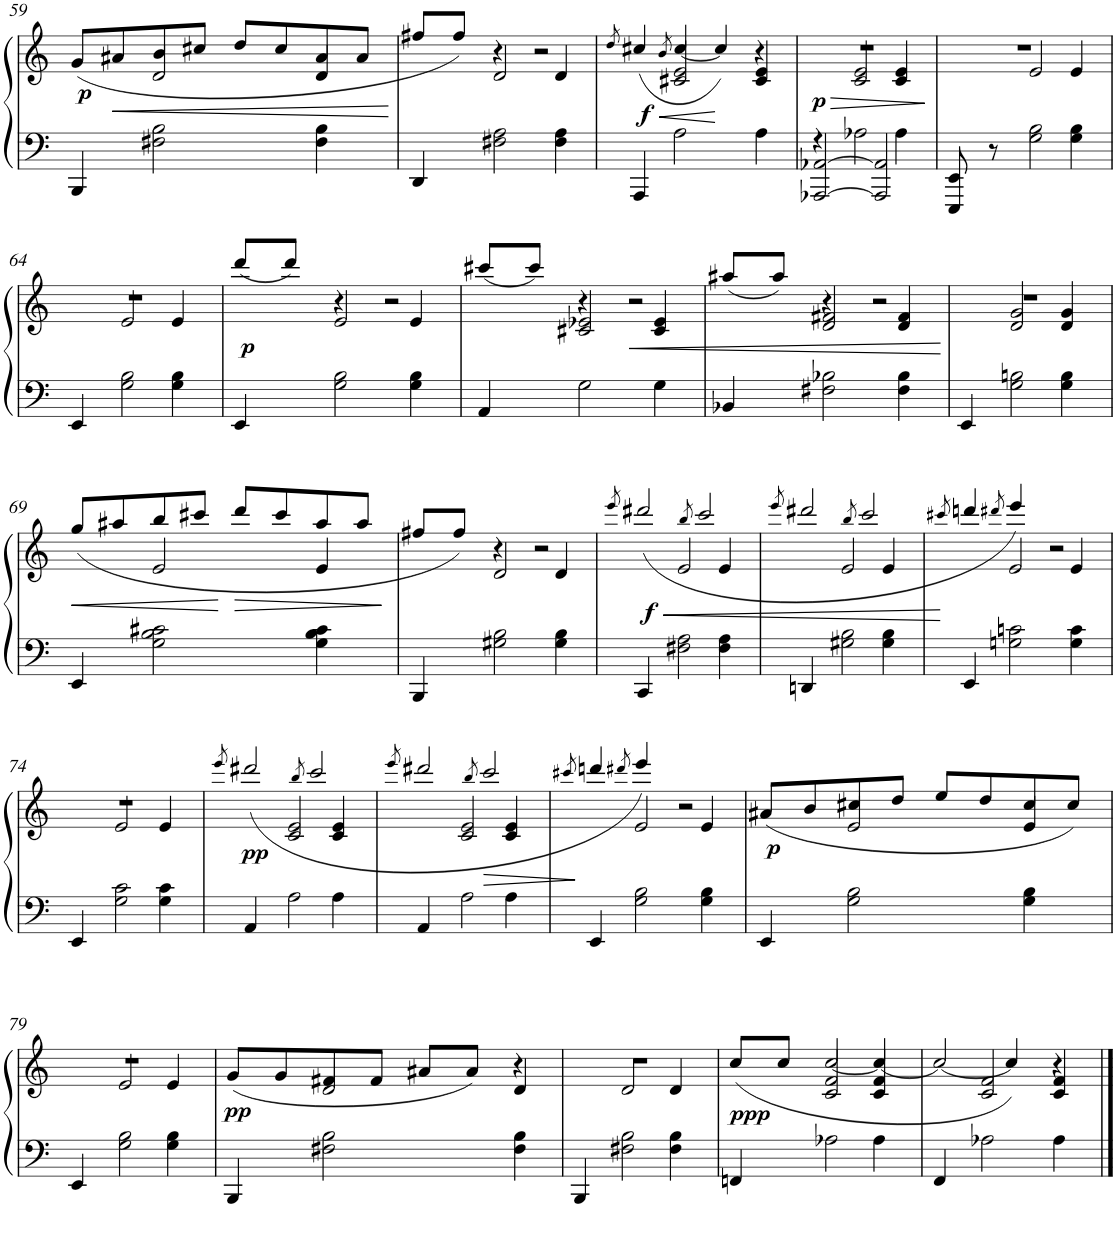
**kern	**kern	**dynam
*part1	*part1	*part1
*staff2	*staff1	*staff1/2
*I"Piano	*	*
*I'Pno.	*	*
!!LO:PB:g=z
*clefF4	*clefG2	*
*k[]	*k[]	*
*M4/4	*M4/4	*
*met(c)	*met(c)	*
=59	=59	=59
*^	*^	*
*	*^	*	*	*
!	!	!	!	!	!LO:DY:b
4BBB/	4ryy	8ryy	(8g/L	4ryy	p
!	!	!	!	!	!LO:HP:b
.	.	8ryy	8a#X/	.	<
2.ryy	2F#X\ 2B\	4ryy	8b/	2d/	.
.	.	.	8cc#X/J	.	.
.	.	2ryy	8dd/L	.	.
.	.	.	8cc#/	.	.
.	4F#\ 4B\	.	8a#/	4d/	.
.	.	.	8a#/J	.	.
*v	*v	*v	*	*	*
*	*v	*v	*
.	.	[
=60	=60	=60
*^	*^	*
*	*^	*	*	*
4DD/	4ryy	8ryy	8ff#X/L	4ryy	.
.	.	8ryy	8ff#/J)	.	.
2.ryy	2F#X\ 2A\	4ryy	4r	2d/	.
.	.	2ryy	2r	.	.
.	4F#\ 4A\	.	.	4d/	.
=61	=61	=61	=61	=61	=61
.	.	.	8qdd/	.	.
!	!	!	!	!	!LO:DY:b
4AAA/	4ryy	8ryy	(4cc#X/	4ryy	f
.	.	8ryy	.	.	.
.	.	.	8qb/	.	.
2.ryy	2A\	4ryy	[4cc#/	2c#X/ 2e/	.
.	.	2ryy	4cc#/])	.	.
.	4A\	.	4r	4c#/ 4e/	.
=62	=62	=62	=62	=62	=62
!	!	!	!	!	!LO:HP:b
!	!	!	!	!	!LO:DY:n=1:b
4r	4ryy	[2AAA-X/ [2AA-X/	1r	4ryy	> p
2.ryy	2A-X\	.	.	2c/ 2e/	.
.	.	2AAA-/] 2AA-/]	.	.	.
.	4A-\	.	.	4c/ 4e/	.
=63	=63	=63	=63	=63	=63
8EEE/ 8EE/	4ryy	8ryy	1r	4ryy	.
8r	.	8ryy	.	.	.
2.ryy	2G\ 2B\	4ryy	.	2e/	.
.	.	2ryy	.	.	.
.	4G\ 4B\	.	.	4e/	.
*v	*v	*v	*	*	*
*	*v	*v	*
.	.	]
!!LO:LB:g=z
=64	=64	=64
*^	*^	*
*	*^	*	*	*
4EE/	4ryy	8ryy	1r	4ryy	.
.	.	8ryy	.	.	.
2.ryy	2G\ 2B\	4ryy	.	2e/	.
.	.	2ryy	.	.	.
.	4G\ 4B\	.	.	4e/	.
=65	=65	=65	=65	=65	=65
!	!	!	!	!	!LO:DY:b
4EE/	4ryy	8ryy	(8ddd/L	4ryy	p
.	.	8ryy	8ddd/J)	.	.
2.ryy	2G\ 2B\	4ryy	4r	2e/	.
.	.	2ryy	2r	.	.
.	4G\ 4B\	.	.	4e/	.
=66	=66	=66	=66	=66	=66
4AA/	4ryy	8ryy	(8ccc#X/L	4ryy	.
.	.	8ryy	8ccc#/J)	.	.
2.ryy	2G\	4ryy	4r	2c#X/ 2e-X/	.
!	!	!	!	!	!LO:HP:b
.	.	2ryy	2r	.	<
.	4G\	.	.	4c#/ 4e-/	.
=67	=67	=67	=67	=67	=67
4BB-X/	4ryy	8ryy	(8aa#X/L	4ryy	.
.	.	8ryy	8aa#/J)	.	.
2.ryy	2F#X\ 2B-X\	4ryy	4r	2d/ 2f#X/	.
.	.	2ryy	2r	.	.
.	4F#\ 4B-\	.	.	4d/ 4f#/	.
=68	=68	=68	=68	=68	=68
4EE/	4ryy	8ryy	1r	4ryy	.
.	.	8ryy	.	.	.
2.ryy	2G\ 2Bn\	4ryy	.	2d/ 2g/	.
.	.	2ryy	.	.	.
.	4G\ 4B\	.	.	4d/ 4g/	.
*v	*v	*v	*	*	*
*	*v	*v	*
.	.	[
!!LO:LB:g=z
=69	=69	=69
*^	*	*
*	*^	*	*
!	!	!	!	!LO:HP:b
*	*	*	*^	*
4EE/	4ryy	8ryy	(8gg/L	4ryy	<
.	.	8ryy	8aa#X/	.	.
2.ryy	2G\ 2B\ 2c#X\	4ryy	8bb/	2e/	.
.	.	.	8ccc#X/J	.	.
!	!	!	!	!	!LO:HP:n=1:b
.	.	2ryy	8ddd/L	.	[ >
.	.	.	8ccc#/	.	.
.	4G\ 4B\ 4c#\	.	8aa#/	4e/	.
.	.	.	8aa#/J	.	.
*v	*v	*v	*	*	*
*	*v	*v	*
.	.	]
=70	=70	=70
*^	*^	*
*	*^	*	*	*
4BBB/	4ryy	8ryy	8ff#X/L	4ryy	.
.	.	8ryy	8ff#/J)	.	.
2.ryy	2G#X\ 2B\	4ryy	4r	2d/	.
.	.	2ryy	2r	.	.
.	4G#\ 4B\	.	.	4d/	.
=71	=71	=71	=71	=71	=71
.	.	.	8qeee/	.	.
!	!	!	!	!	!LO:DY:b
4CC/	4ryy	8ryy	(2ddd#X/	4ryy	f
.	.	8ryy	.	.	.
2.ryy	2F#X\ 2A\	4ryy	.	2e/	.
.	.	.	8qbb/	.	.
.	.	2ryy	2ccc/	.	.
.	4F#\ 4A\	.	.	4e/	.
=72	=72	=72	=72	=72	=72
.	.	.	8qeee/	.	.
4DDn/	4ryy	8ryy	2ddd#X/	4ryy	.
.	.	8ryy	.	.	.
2.ryy	2G#X\ 2B\	4ryy	.	2e/	.
.	.	.	8qbb/	.	.
.	.	2ryy	2ccc/	.	.
.	4G#\ 4B\	.	.	4e/	.
=73	=73	=73	=73	=73	=73
.	.	.	8qccc#X/	.	.
4EE/	4ryy	8ryy	4dddn/	4ryy	.
.	.	8ryy	.	.	.
.	.	.	8qddd#X/	.	.
2.ryy	2Gn\ 2cn\	4ryy	4eee/)	2e/	.
.	.	2ryy	2r	.	.
.	4G\ 4c\	.	.	4e/	.
!!LO:LB:g=z	!!
=74	=74	=74	=74	=74	=74
4EE/	4ryy	8ryy	1r	4ryy	.
.	.	8ryy	.	.	.
2.ryy	2G\ 2c\	4ryy	.	2e/	.
.	.	2ryy	.	.	.
.	4G\ 4c\	.	.	4e/	.
=75	=75	=75	=75	=75	=75
.	.	.	8qeee/	.	.
!	!	!	!	!	!LO:DY:b
4AA/	4ryy	8ryy	(2ddd#X/	4ryy	pp
.	.	8ryy	.	.	.
2.ryy	2A\	4ryy	.	2c/ 2e/	.
.	.	.	8qbb/	.	.
.	.	2ryy	2ccc/	.	.
.	4A\	.	.	4c/ 4e/	.
=76	=76	=76	=76	=76	=76
.	.	.	8qeee/	.	.
4AA/	4ryy	8ryy	2ddd#X/	4ryy	.
.	.	8ryy	.	.	.
2.ryy	2A\	4ryy	.	2c/ 2e/	.
.	.	.	8qbb/	.	.
.	.	2ryy	2ccc/	.	.
.	4A\	.	.	4c/ 4e/	.
=77	=77	=77	=77	=77	=77
.	.	.	8qccc#X/	.	.
4EE/	4ryy	8ryy	4dddn/	4ryy	.
.	.	8ryy	.	.	.
.	.	.	8qddd#X/	.	.
2.ryy	2G\ 2B\	4ryy	4eee/)	2e/	.
.	.	2ryy	2r	.	.
.	4G\ 4B\	.	.	4e/	.
=78	=78	=78	=78	=78	=78
!	!	!	!	!	!LO:DY:b
4EE/	4ryy	8ryy	(8a#X/L	4ryy	p
.	.	8ryy	8b/	.	.
2.ryy	2G\ 2B\	4ryy	8cc#X/	2e/	.
.	.	.	8dd/J	.	.
.	.	2ryy	8ee/L	.	.
.	.	.	8dd/	.	.
.	4G\ 4B\	.	8cc#/	4e/	.
.	.	.	8cc#/J)	.	.
!!LO:LB:g=z	!!
=79	=79	=79	=79	=79	=79
4EE/	4ryy	8ryy	1r	4ryy	.
.	.	8ryy	.	.	.
2.ryy	2G\ 2B\	4ryy	.	2e/	.
.	.	2ryy	.	.	.
.	4G\ 4B\	.	.	4e/	.
=80	=80	=80	=80	=80	=80
!	!	!	!	!	!LO:DY:b
4BBB/	4ryy	8ryy	(8g/L	4ryy	pp
.	.	8ryy	8g/	.	.
2.ryy	2F#X\ 2B\	4ryy	8f#X/	2d/	.
.	.	.	8f#/J	.	.
.	.	2ryy	8a#X/L	.	.
.	.	.	8a#/J)	.	.
.	4F#\ 4B\	.	4r	4d/	.
=81	=81	=81	=81	=81	=81
4BBB/	4ryy	8ryy	1r	4ryy	.
.	.	8ryy	.	.	.
2.ryy	2F#X\ 2B\	4ryy	.	2d/	.
.	.	2ryy	.	.	.
.	4F#\ 4B\	.	.	4d/	.
=82	=82	=82	=82	=82	=82
!	!	!	!	!	!LO:DY:b
4FFn/	4ryy	8ryy	(8cc/L	4ryy	ppp
.	.	8ryy	8cc/J	.	.
2.ryy	2A-X\	4ryy	[2cc/	2c/ 2f/	.
.	.	2ryy	.	.	.
.	4A-\	.	4cc/_	4c/ 4f/	.
=83	=83	=83	=83	=83	=83
4FF/	4ryy	8ryy	2cc/_	4ryy	.
.	.	8ryy	.	.	.
2.ryy	2A-X\	4ryy	.	2c/ 2f/	.
.	.	2ryy	4cc/])	.	.
.	4A-\	.	4r	4c/ 4f/	.
*v	*v	*v	*	*	*
*	*v	*v	*
==	==	==
*-	*-	*-
